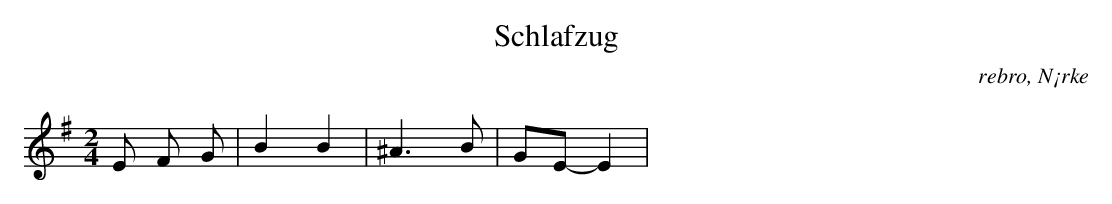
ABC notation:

X:1
T:Schlafzug
O: rebro, N¡rke
M:2/4
L:1/8
K:Em
E F G | B2 B2 | ^A3B | GE- E2 |
